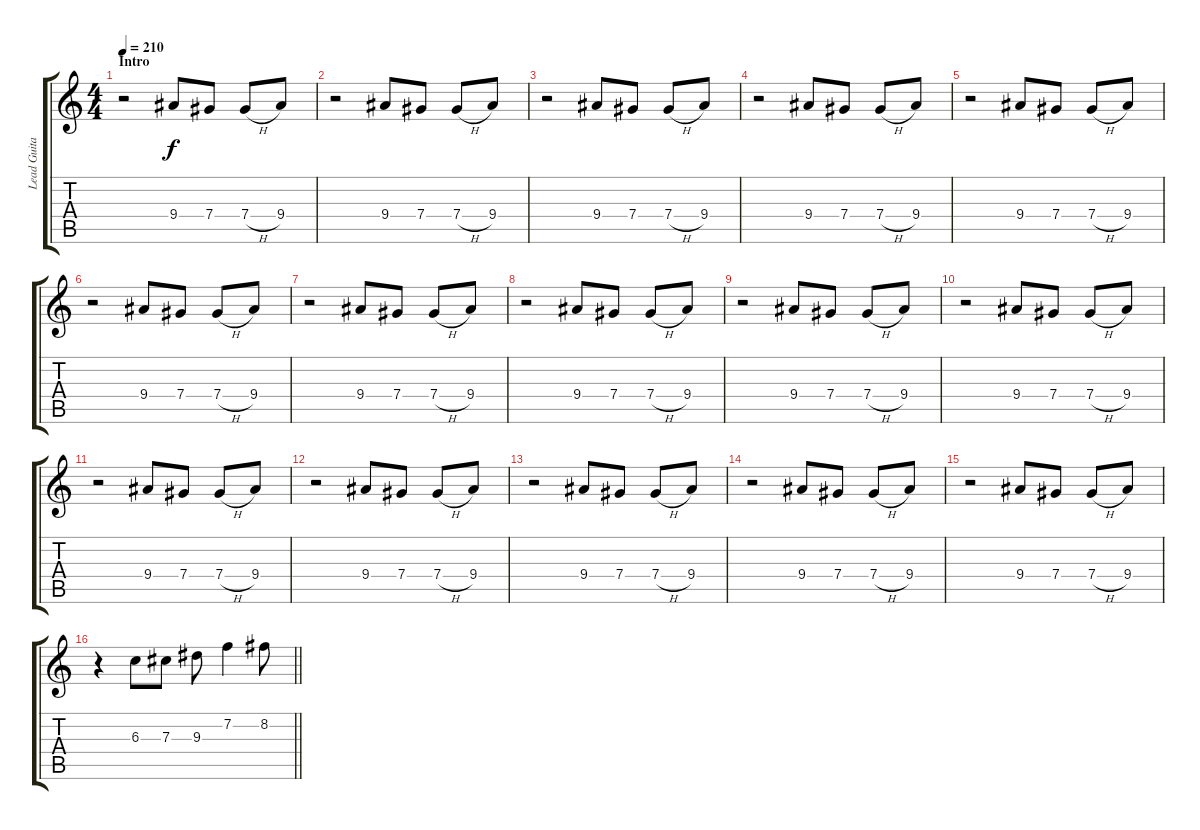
\track ("Lead Guitar" "Lead Guita") {instrument distortionguitar}
\staff {score tabs}
\tuning (Eb4 Bb3 Gb3 Db3 Ab2 Eb2) {hide}
\ts (4 4)
\section ("" "Intro")
\tempo 210
\clef g2
\ks c
r.2{dy f instrument distortionguitar} 9.4.8 7.4.8 7.4{h}.8 9.4.8 |
r.2 9.4.8 7.4.8 7.4{h}.8 9.4.8 |
r.2 9.4.8 7.4.8 7.4{h}.8 9.4.8 |
r.2 9.4.8 7.4.8 7.4{h}.8 9.4.8 |
r.2 9.4.8 7.4.8 7.4{h}.8 9.4.8 |
r.2 9.4.8 7.4.8 7.4{h}.8 9.4.8 |
r.2 9.4.8 7.4.8 7.4{h}.8 9.4.8 |
r.2 9.4.8 7.4.8 7.4{h}.8 9.4.8 |
r.2 9.4.8 7.4.8 7.4{h}.8 9.4.8 |
r.2 9.4.8 7.4.8 7.4{h}.8 9.4.8 |
r.2 9.4.8 7.4.8 7.4{h}.8 9.4.8 |
r.2 9.4.8 7.4.8 7.4{h}.8 9.4.8 |
r.2 9.4.8 7.4.8 7.4{h}.8 9.4.8 |
r.2 9.4.8 7.4.8 7.4{h}.8 9.4.8 |
r.2 9.4.8 7.4.8 7.4{h}.8 9.4.8 |
\barLineRight lightlight
r.4 6.3.8 7.3.8 9.3.8 7.2.4 8.2.8
